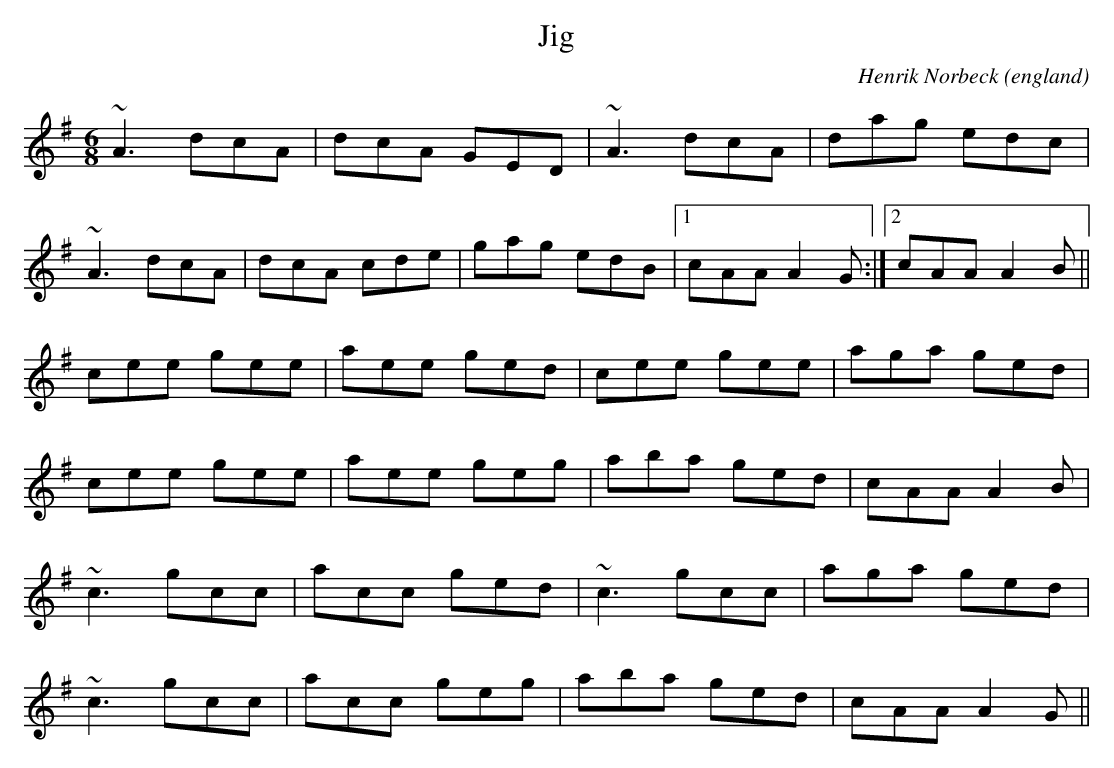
X:1
T:Jig
O:england
C:Henrik Norbeck
M:6/8
L:1/8
K:Dmix
~A3 dcA|dcA GED|~A3 dcA|dag edc|
~A3 dcA|dcA cde|gag edB|1 cAA A2G:|2 cAA A2B||
cee gee|aee ged|cee gee|aga ged|
cee gee|aee geg|aba ged|cAA A2B|
~c3 gcc|acc ged|~c3 gcc|aga ged|
~c3 gcc|acc geg|aba ged|cAA A2G||
